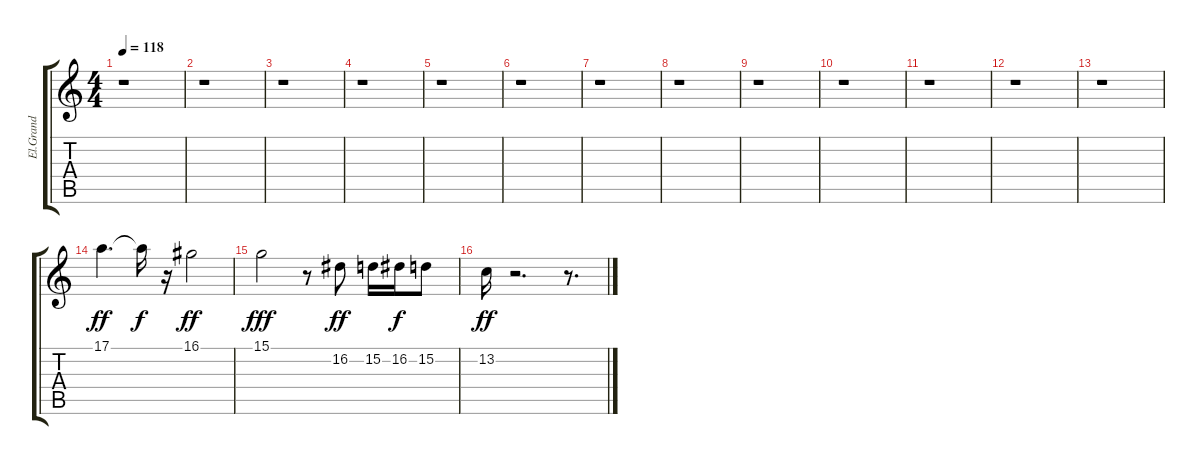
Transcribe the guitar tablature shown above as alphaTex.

\track ("El.Grand" "El.Grand") {instrument electricgrandpiano}
\staff {score tabs}
\tuning (E4 B3 G3 D3 A2 E2) {hide}
\ts (4 4)
\tempo 118
\clef g2
\ks c
r.1{dy ff} |
r.1 |
r.1 |
r.1 |
r.1 |
r.1 |
r.1 |
r.1 |
r.1 |
r.1 |
r.1 |
r.1 |
r.1 |
17.1.4{d} 17.1{t}.16{dy f} r.16 16.1.2{dy ff} |
15.1.2{dy fff} r.8 16.2.8{dy ff} 15.2.16 16.2.16{dy f} 15.2.8 |
13.2.16{dy ff} r.2{d} r.8{d}
